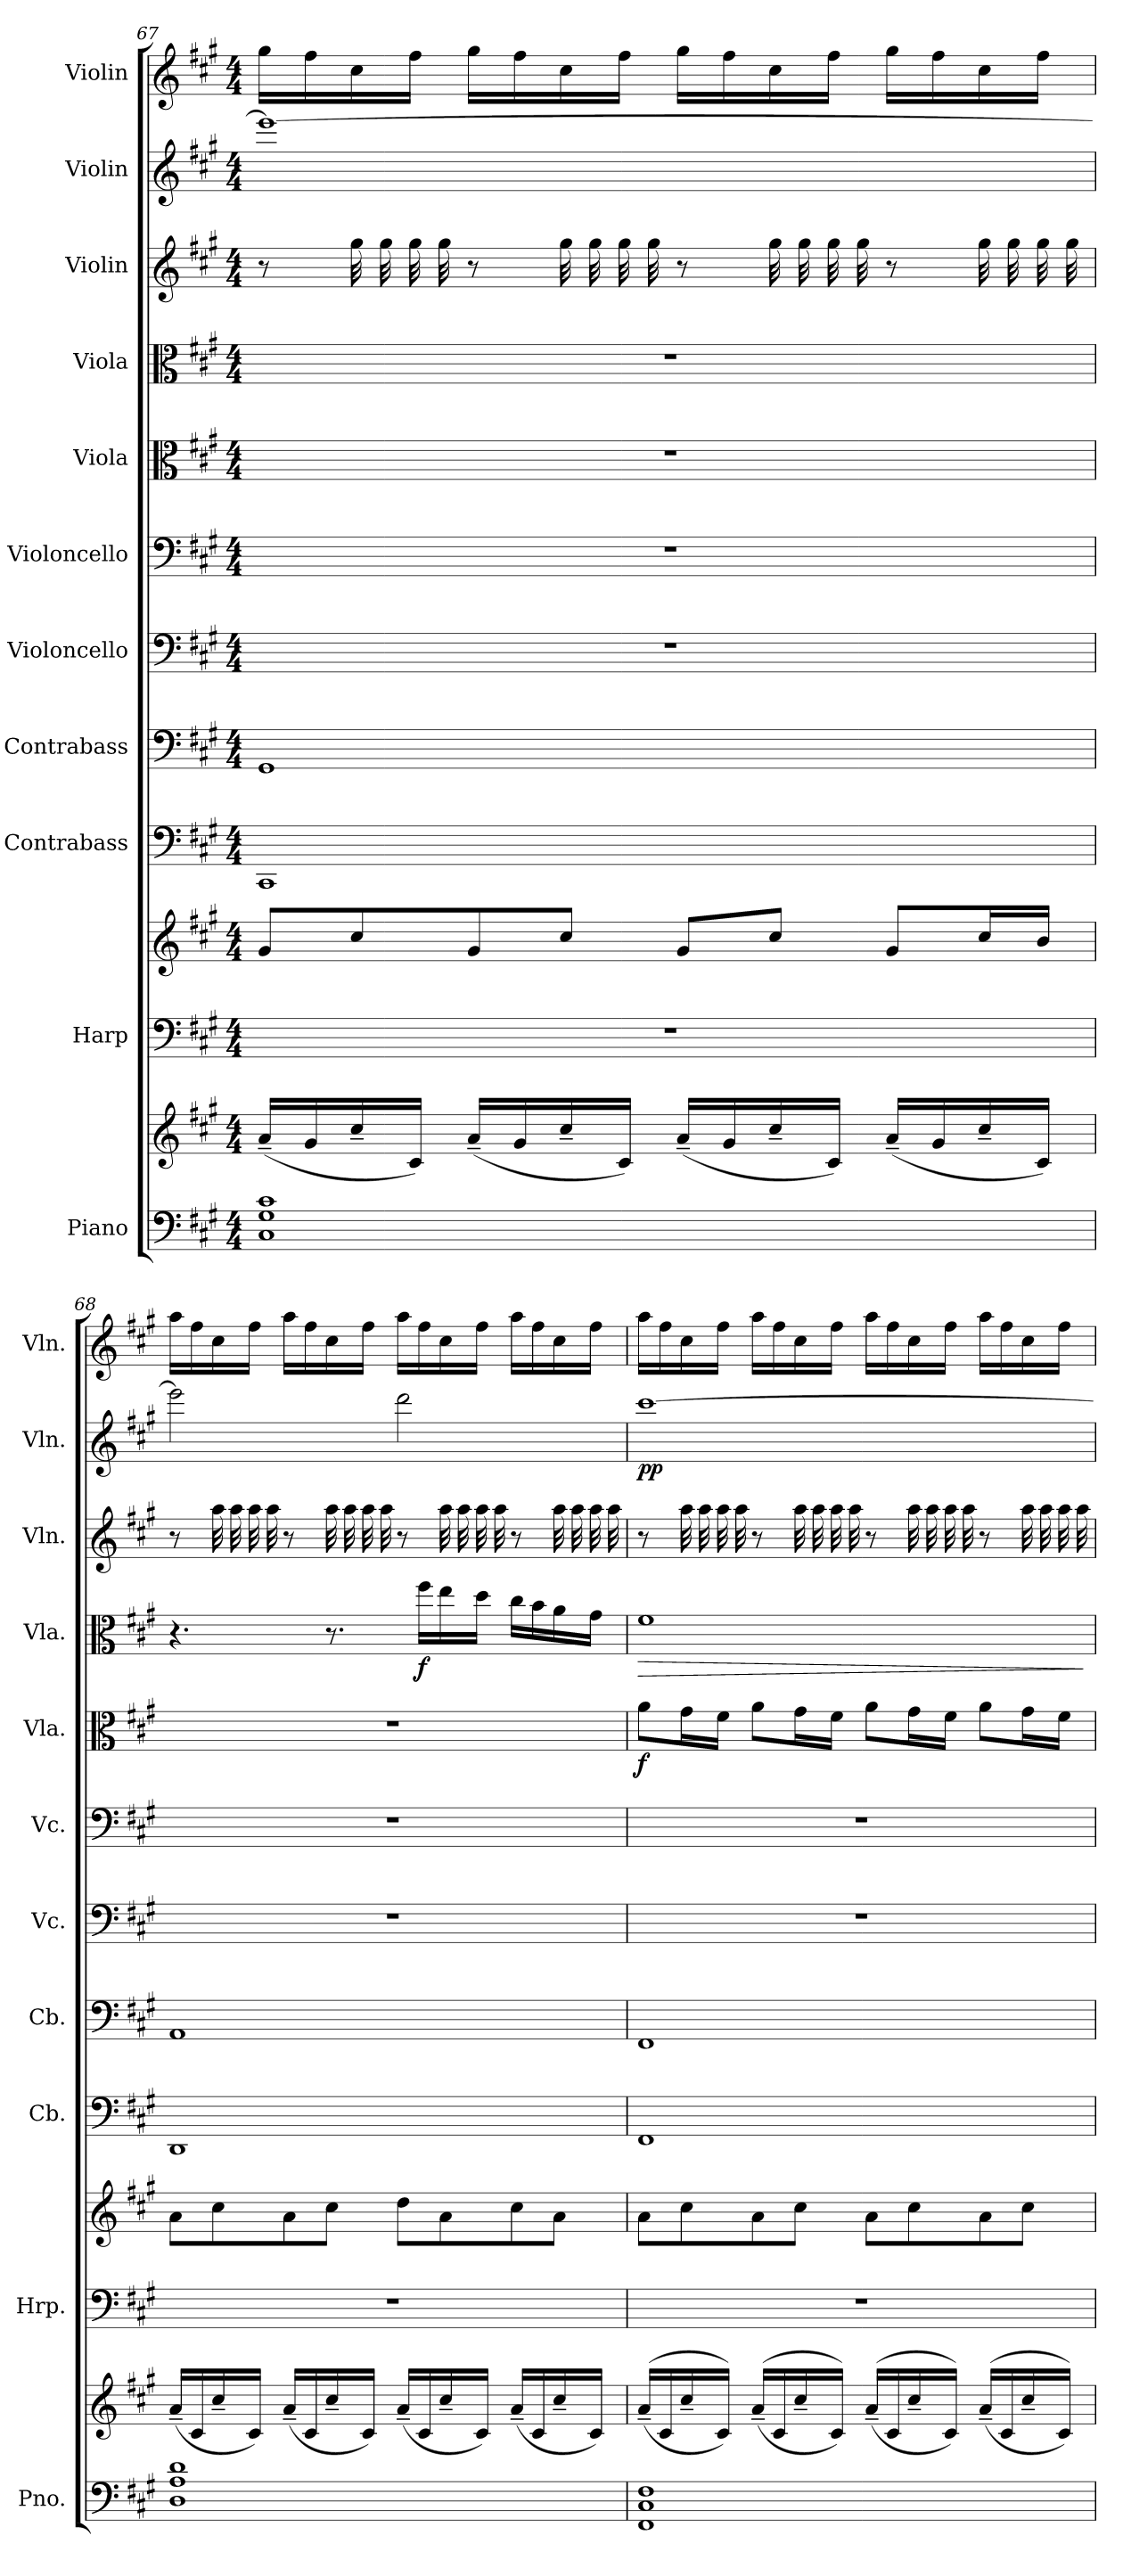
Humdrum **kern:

**kern	**kern	**kern	**kern	**kern	**kern	**kern	**kern	**kern	**dynam	**kern	**dynam	**kern	**kern	**dynam	**kern
*part11	*part11	*part10	*part10	*part9	*part8	*part7	*part6	*part5	*part5	*part4	*part4	*part3	*part2	*part2	*part1
*staff13	*staff12	*staff11	*staff10	*staff9	*staff8	*staff7	*staff6	*staff5	*staff5	*staff4	*staff4	*staff3	*staff2	*staff2	*staff1
*I"Piano	*	*I"Harp	*	*I"Contrabass	*I"Contrabass	*I"Violoncello	*I"Violoncello	*I"Viola	*	*I"Viola	*	*I"Violin	*I"Violin	*	*I"Violin
*I'Pno.	*	*I'Hrp.	*	*I'Cb.	*I'Cb.	*I'Vc.	*I'Vc.	*I'Vla.	*	*I'Vla.	*	*I'Vln.	*I'Vln.	*	*I'Vln.
*clefF4	*clefG2	*clefF4	*clefG2	*clefF4	*clefF4	*clefF4	*clefF4	*clefC3	*	*clefC3	*	*clefG2	*clefG2	*	*clefG2
*	*	*	*	*ITrd7c12	*ITrd7c12	*	*	*	*	*	*	*	*	*	*
*k[f#c#g#]	*k[f#c#g#]	*k[f#c#g#]	*k[f#c#g#]	*k[f#c#g#]	*k[f#c#g#]	*k[f#c#g#]	*k[f#c#g#]	*k[f#c#g#]	*	*k[f#c#g#]	*	*k[f#c#g#]	*k[f#c#g#]	*	*k[f#c#g#]
*M4/4	*M4/4	*M4/4	*M4/4	*M4/4	*M4/4	*M4/4	*M4/4	*M4/4	*	*M4/4	*	*M4/4	*M4/4	*	*M4/4
=67	=67	=67	=67	=67	=67	=67	=67	=67	=67	=67	=67	=67	=67	=67	=67
1C# 1G# 1c#	(<16a~/LL	1r	8g#/L	1CCC#	1GGG#	1r	1r	1r	.	1r	.	8r	1eee_	.	16gg#\LL
.	16g#/	.	.	.	.	.	.	.	.	.	.	.	.	.	16ff#\
*	*	*	*	*	*	*	*	*	*	*	*	*tremolo	*	*	*
.	16cc#~/	.	8cc#/	.	.	.	.	.	.	.	.	32gg#\	.	.	16cc#\
.	.	.	.	.	.	.	.	.	.	.	.	32gg#\	.	.	.
.	16c#/JJ)	.	.	.	.	.	.	.	.	.	.	32gg#\	.	.	16ff#\JJ
.	.	.	.	.	.	.	.	.	.	.	.	32gg#\	.	.	.
.	(<16a~/LL	.	8g#/	.	.	.	.	.	.	.	.	8r	.	.	16gg#\LL
.	16g#/	.	.	.	.	.	.	.	.	.	.	.	.	.	16ff#\
.	16cc#~/	.	8cc#/J	.	.	.	.	.	.	.	.	32gg#\	.	.	16cc#\
.	.	.	.	.	.	.	.	.	.	.	.	32gg#\	.	.	.
.	16c#/JJ)	.	.	.	.	.	.	.	.	.	.	32gg#\	.	.	16ff#\JJ
.	.	.	.	.	.	.	.	.	.	.	.	32gg#\	.	.	.
.	(<16a~/LL	.	8g#/L	.	.	.	.	.	.	.	.	8r	.	.	16gg#\LL
.	16g#/	.	.	.	.	.	.	.	.	.	.	.	.	.	16ff#\
.	16cc#~/	.	8cc#/J	.	.	.	.	.	.	.	.	32gg#\	.	.	16cc#\
.	.	.	.	.	.	.	.	.	.	.	.	32gg#\	.	.	.
.	16c#/JJ)	.	.	.	.	.	.	.	.	.	.	32gg#\	.	.	16ff#\JJ
.	.	.	.	.	.	.	.	.	.	.	.	32gg#\	.	.	.
.	(<16a~/LL	.	8g#/L	.	.	.	.	.	.	.	.	8r	.	.	16gg#\LL
.	16g#/	.	.	.	.	.	.	.	.	.	.	.	.	.	16ff#\
.	16cc#~/	.	16cc#/L	.	.	.	.	.	.	.	.	32gg#\	.	.	16cc#\
.	.	.	.	.	.	.	.	.	.	.	.	32gg#\	.	.	.
.	16c#/JJ)	.	16b/JJ	.	.	.	.	.	.	.	.	32gg#\	.	.	16ff#\JJ
.	.	.	.	.	.	.	.	.	.	.	.	32gg#\	.	.	.
!!LO:PB:g=z
=68	=68	=68	=68	=68	=68	=68	=68	=68	=68	=68	=68	=68	=68	=68	=68
1D 1A 1d	(<16a~/LL	1r	8a\L	1DDD	1AAA	1r	1r	1r	.	4.r	.	8r	2eee\]	.	16aa\LL
.	16c#/	.	.	.	.	.	.	.	.	.	.	.	.	.	16ff#\
.	16cc#~/	.	8cc#\	.	.	.	.	.	.	.	.	32aa\	.	.	16cc#\
.	.	.	.	.	.	.	.	.	.	.	.	32aa\	.	.	.
.	16c#/JJ)	.	.	.	.	.	.	.	.	.	.	32aa\	.	.	16ff#\JJ
.	.	.	.	.	.	.	.	.	.	.	.	32aa\	.	.	.
.	(<16a~/LL	.	8a\	.	.	.	.	.	.	.	.	8r	.	.	16aa\LL
.	16c#/	.	.	.	.	.	.	.	.	.	.	.	.	.	16ff#\
.	16cc#~/	.	8cc#\J	.	.	.	.	.	.	8.r	.	32aa\	.	.	16cc#\
.	.	.	.	.	.	.	.	.	.	.	.	32aa\	.	.	.
.	16c#/JJ)	.	.	.	.	.	.	.	.	.	.	32aa\	.	.	16ff#\JJ
.	.	.	.	.	.	.	.	.	.	.	.	32aa\	.	.	.
.	(<16a~/LL	.	8dd\L	.	.	.	.	.	.	.	.	8r	2ddd\	.	16aa\LL
!	!	!	!	!	!	!	!	!	!	!	!LO:DY:b	!	!	!	!
.	16c#/	.	.	.	.	.	.	.	.	16ff#\LL	f	.	.	.	16ff#\
.	16cc#~/	.	8a\	.	.	.	.	.	.	16ee\	.	32aa\	.	.	16cc#\
.	.	.	.	.	.	.	.	.	.	.	.	32aa\	.	.	.
.	16c#/JJ)	.	.	.	.	.	.	.	.	16dd\JJ	.	32aa\	.	.	16ff#\JJ
.	.	.	.	.	.	.	.	.	.	.	.	32aa\	.	.	.
.	(<16a~/LL	.	8cc#\	.	.	.	.	.	.	16cc#\LL	.	8r	.	.	16aa\LL
.	16c#/	.	.	.	.	.	.	.	.	16b\	.	.	.	.	16ff#\
.	16cc#~/	.	8a\J	.	.	.	.	.	.	16a\	.	32aa\	.	.	16cc#\
.	.	.	.	.	.	.	.	.	.	.	.	32aa\	.	.	.
.	16c#/JJ)	.	.	.	.	.	.	.	.	16g#\JJ	.	32aa\	.	.	16ff#\JJ
.	.	.	.	.	.	.	.	.	.	.	.	32aa\	.	.	.
=69	=69	=69	=69	=69	=69	=69	=69	=69	=69	=69	=69	=69	=69	=69	=69
!	!	!	!	!	!	!	!	!	!LO:DY:b	!	!LO:HP:b	!	!	!LO:DY:b	!
1FF# 1C# 1F#	(<(<16a~/LL	1r	8a\L	1FFF#	1FFF#	1r	1r	8a\L	f	1f#	>	8r	[1ccc#	pp	16aa\LL
.	16c#/	.	.	.	.	.	.	.	.	.	.	.	.	.	16ff#\
.	16cc#~/	.	8cc#\	.	.	.	.	16g#\L	.	.	.	32aa\	.	.	16cc#\
.	.	.	.	.	.	.	.	.	.	.	.	32aa\	.	.	.
.	16c#/JJ))	.	.	.	.	.	.	16f#\JJ	.	.	.	32aa\	.	.	16ff#\JJ
.	.	.	.	.	.	.	.	.	.	.	.	32aa\	.	.	.
.	(<(<16a~/LL	.	8a\	.	.	.	.	8a\L	.	.	.	8r	.	.	16aa\LL
.	16c#/	.	.	.	.	.	.	.	.	.	.	.	.	.	16ff#\
.	16cc#~/	.	8cc#\J	.	.	.	.	16g#\L	.	.	.	32aa\	.	.	16cc#\
.	.	.	.	.	.	.	.	.	.	.	.	32aa\	.	.	.
.	16c#/JJ))	.	.	.	.	.	.	16f#\JJ	.	.	.	32aa\	.	.	16ff#\JJ
.	.	.	.	.	.	.	.	.	.	.	.	32aa\	.	.	.
.	(<(<16a~/LL	.	8a\L	.	.	.	.	8a\L	.	.	.	8r	.	.	16aa\LL
.	16c#/	.	.	.	.	.	.	.	.	.	.	.	.	.	16ff#\
.	16cc#~/	.	8cc#\	.	.	.	.	16g#\L	.	.	.	32aa\	.	.	16cc#\
.	.	.	.	.	.	.	.	.	.	.	.	32aa\	.	.	.
.	16c#/JJ))	.	.	.	.	.	.	16f#\JJ	.	.	.	32aa\	.	.	16ff#\JJ
.	.	.	.	.	.	.	.	.	.	.	.	32aa\	.	.	.
.	(<(<16a~/LL	.	8a\	.	.	.	.	8a\L	.	.	.	8r	.	.	16aa\LL
.	16c#/	.	.	.	.	.	.	.	.	.	.	.	.	.	16ff#\
.	16cc#~/	.	8cc#\J	.	.	.	.	16g#\L	.	.	.	32aa\	.	.	16cc#\
.	.	.	.	.	.	.	.	.	.	.	.	32aa\	.	.	.
.	16c#/JJ))	.	.	.	.	.	.	16f#\JJ	.	.	.	32aa\	.	.	16ff#\JJ
.	.	.	.	.	.	.	.	.	.	.	.	32aa\	.	.	.
*	*	*	*	*	*	*	*	*	*	*	*	*Xtremolo	*	*	*
.	.	.	.	.	.	.	.	.	.	.	]	.	.	.	.
=	=	=	=	=	=	=	=	=	=	=	=	=	=	=	=
*-	*-	*-	*-	*-	*-	*-	*-	*-	*-	*-	*-	*-	*-	*-	*-
